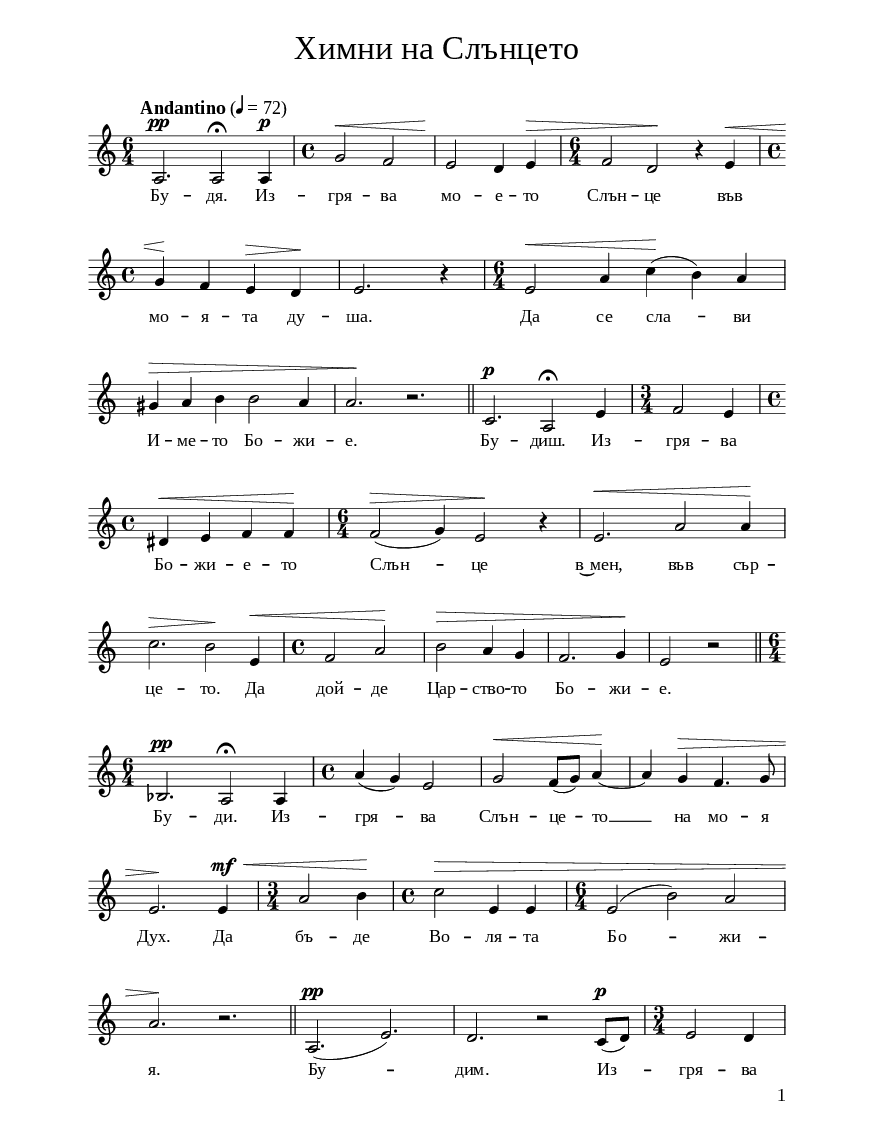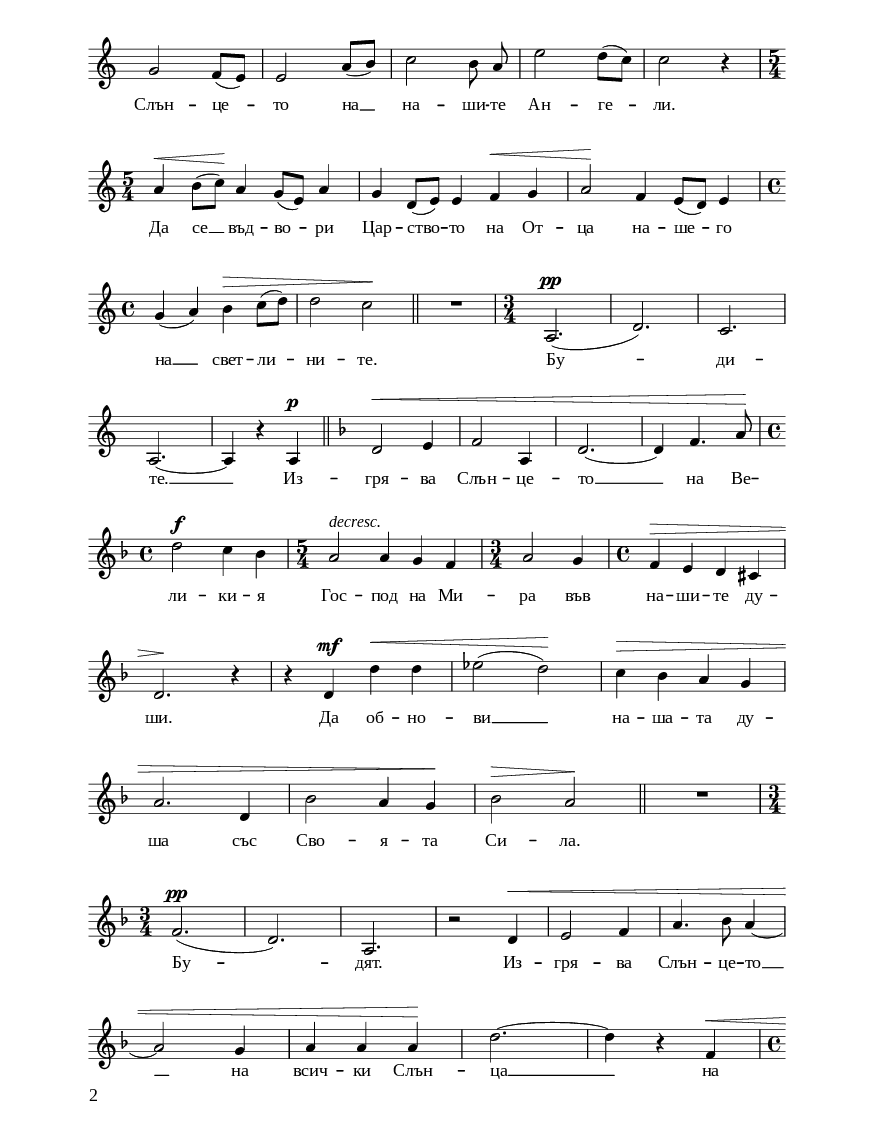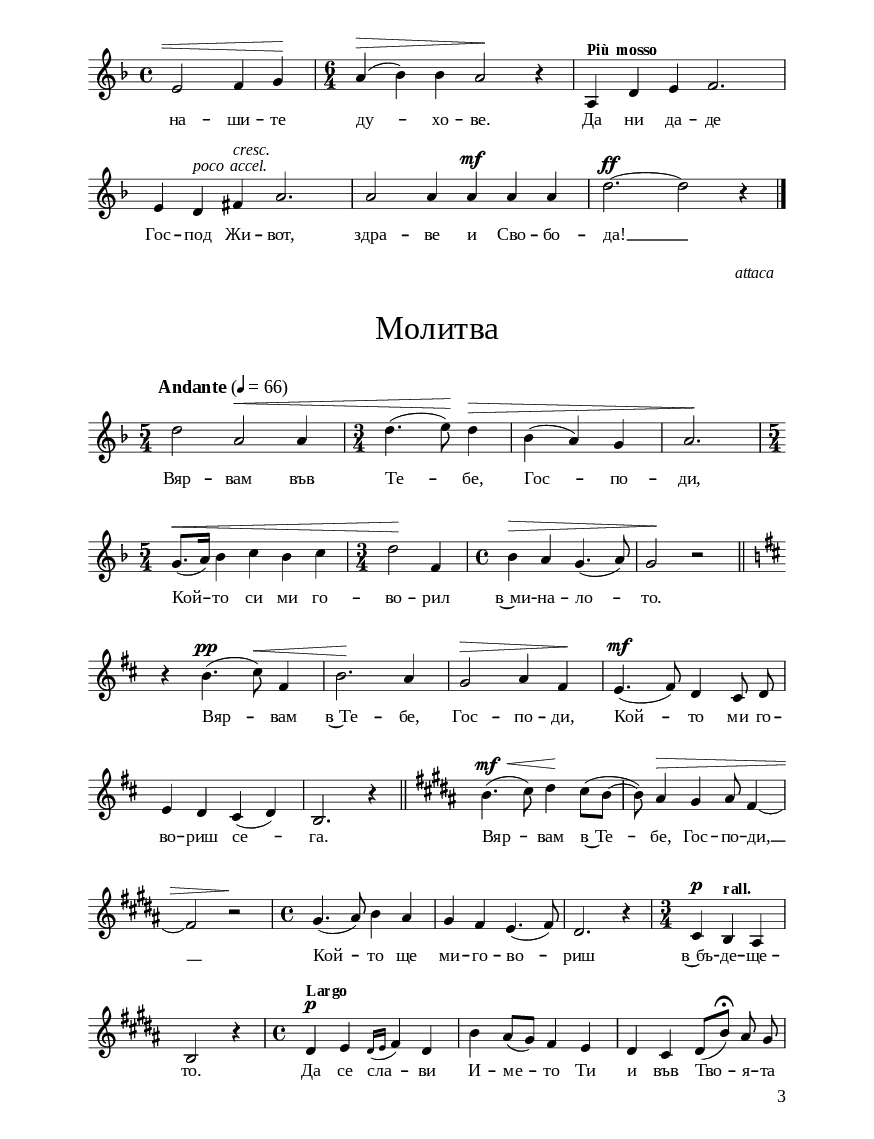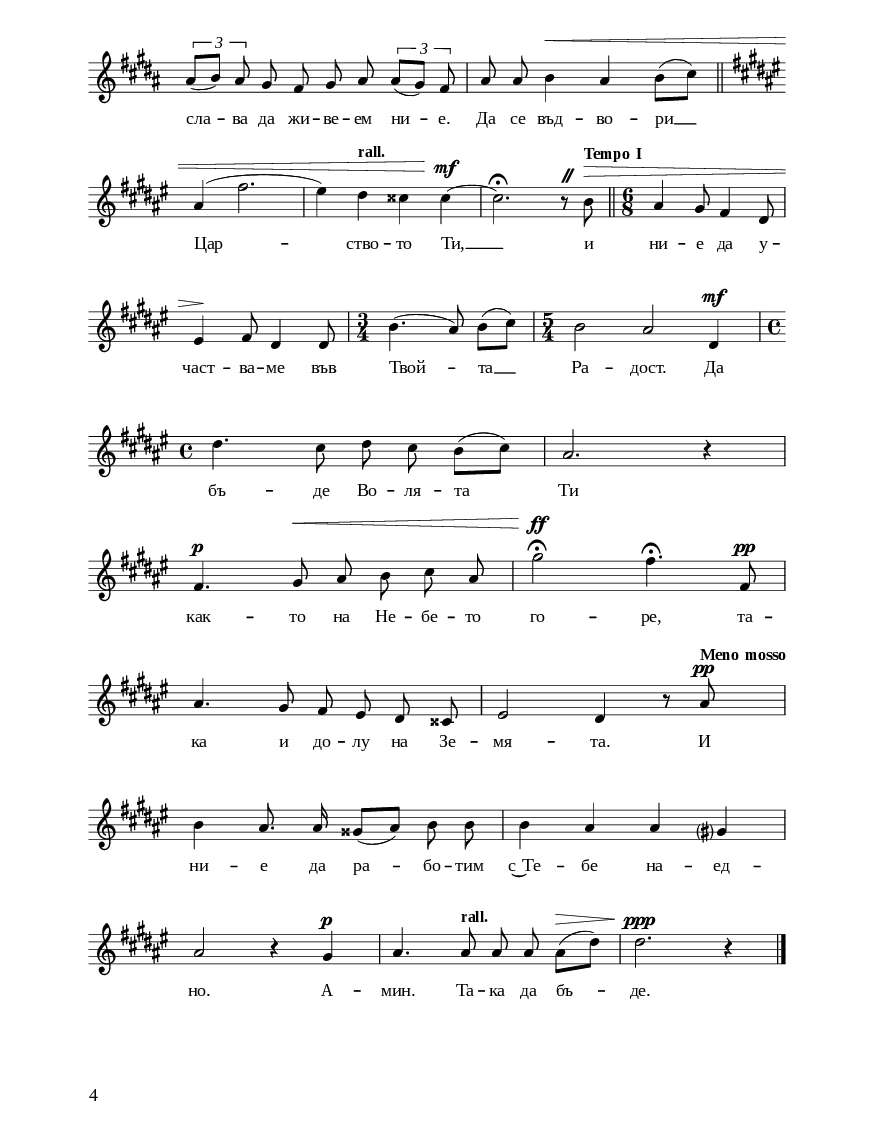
\version "2.24.2"

% include paper part and global functions
\include "include/globals.ily"

\bookpart {
  \label #'ref202
  \tocItem \markup "Химни на Слънцето"
  \include "include/bookpart-paper.ily"
  \score {
    \include "include/score-layout.ily"

    \new Voice \relative c' {
      \clef treble
      \key a \minor
      \time 6/4
      \tempoFunc "Andantino" 4 "72"
      \autoBeamOff
      a2.^\pp  a2 ^\fermata  a4^\p | % 2
      \time 4/4  | % 2
      g'2^\<  f2 | % 3
      e2 \!  d4  e4^\> | % 4
      \time 6/4  | % 4
      f2  d2 \! r4
      \override Hairpin.to-barline = ##f
      \override Hairpin.after-line-breaking = ##t
      e4^\< \break | % 5

      \time 4/4  | % 5
      g4 \! f4  e4^\>  d4  \! | % 6
      e2. r4 | % 7
      \time 6/4  | % 7
      e2^\<  a4  c4 ( \!  b4 )
      a4 \break | % 8
      gis4^\>  a4  b4  b2  a4
      | % 9
      a2. \! r2. \bar "||"
      c,2.^\p  a2 ^\fermata  e'4 | % 11
      \time 3/4  | % 11
      f2  e4 \break | % 12
      \time 4/4  | % 12
      dis4^\<  e4  f4  f4 \! | % 13
      \time 6/4  | % 13
      f2 (^\>  g4 )  e2 \! r4 | % 14
      e2.^\<  a2  a4 \! \break | % 15
      c2.^\>  b2 \! e,4^\< | % 16
      \time 4/4  | % 16
      f2  a2  \! | % 17
      b2^\>  a4  g4 | % 18
      f2.  g4  \! | % 19
      e2 r2 \bar "||"
      \break |
      \time 6/4  |
      bes2.^\pp  a2 ^\fermata  a4 | % 21
      \time 4/4  | % 21
      a'4 (  g4 )  e2 | % 22
      g2^\<  f8 ( [  g8 ) ]  a4 ~ \! | % 23
      a4  g4^\>  f4.  g8 \break | % 24
      e2.  \! e4 \mf ^\< | % 25
      \time 3/4  | % 25
      a2  b4 \! | % 26
      \time 4/4  | % 26
      c2^\>  e,4  e4 | % 27
      \time 6/4  | % 27
      e2 (  b'2 )  a2 \break | % 28
      a2. \! r2. \bar "||"
      a,2. (^\pp  e'2. ) |
      d2. r2  c8 ( [^\p  d8 ) ] | % 31
      \time 3/4  | % 31
      e2  d4  | % 32
      \break g2  f8 ( [  e8 ) ] | % 33
      e2  a8 ( [  b8 ) ] | % 34
      c2  b8  a8 | % 35
      e'2  d8 ( [  c8 ) ] | % 36
      c2 r4 \break | % 37
      \time 5/4  | % 37
      a4^\<  b8 ( [  c8 ) ] \!  a4
      g8 ( [  e8 ) ]  a4 | % 38
      g4  d8 ( [  e8 ) ]  e4  f4
      ^\<  g4 | % 39
      a2  \! f4  e8 ( [  d8 ) ]
      e4 \break |
      \time 4/4  |
      g4 (  a4 )  b4^\>  c8 ( [
      d8 ) ] | % 41
      d2  c2 \! \bar "||"
      R1 | % 43
      \time 3/4  | % 43
      a,2.^\pp ( | % 44
      d2. ) | % 45
      c2. \break | % 46
      a2. ~ | % 47
      a4 r4  a4^\p \bar "||"
      \key d \minor | % 48
      d2^\<  e4 | % 49
      f2  a,4 |
      d2. ~ | % 51
      d4  f4.  a8 \! \break | % 52
      \time 4/4  | % 52
      d2^\f  c4  bes4 | % 53
      \time 5/4  | % 53
      a2 ^\markup \italic "decresc."  a4  g4  f4 | % 54
      \time 3/4  | % 54
      a2  g4 | % 55
      \time 4/4  | % 55
      f4^\>  e4  d4  cis4 \break | % 56
      d2.  \! r4 | % 57
      r4  d4 ^\mf  d'4 ^\<  d4 | % 58
      es2 (  d2 ) \! | % 59
      c4  ^\>  bes4  a4  g4
      \break |
      a2.  d,4 | % 61
      bes'2  a4  g4 \! | % 62
      bes2 ^\>  a2 ^\! \bar "||"
      R1 \break | % 64
      \time 3/4  | % 64
      f2.^\pp ( | % 65
      d2. ) | % 66
      a2. |
      r2  d4 ^\< | % 68
      e2  f4 | % 69
      a4.  bes8  a4 ~  | \break

      a2  g4 | % 71
      a4  a4  a4 \! | % 72
      d2. ~  | % 73
      d4 r4  f,4 ^\< \break | % 74
      \time 4/4  | % 74
      e2  f4  g4  \! | % 75
      \time 6/4  | % 75
      a4 ( ^\>  bes4 )  bes4  a2  \!
      r4 | % 76
      a,4 ^\markup{ \bold {Più mosso} }  d4  e4
      f2. \break | % 77
      e4  d4 ^\markup{ \italic {poco accel.} }
      fis4 ^\markup \italic "cresc."  a2. | % 78
      a2  a4  a4 ^\mf  a4  a4 | % 79
      d2. ~ ^\ff  d2 r4 \bar "|."
    }

    \addlyrics {
      Бу -- дя. Из -- гря -- ва мо -- е --
      то Слън -- це във мо -- я -- та ду
      -- ша. Да се сла  -- ви И -- ме --
      то Бо -- жи -- е. Бу -- диш. Из --
      гря -- ва Бо -- жи -- е -- то Слън
      -- це в~мен, във сър -- це --
      то. Да дой -- де Цар -- ство -- то
      Бо -- жи -- е. Бу -- ди. Из -- гря
      -- ва Слън -- це -- то __  на
      мо -- я Дух. Да бъ -- де Во -- ля --
      та Бо -- жи -- я. Бу -- дим.
      Из  -- гря -- ва Слън -- це --
      то на __ на -- ши -- те Ан -- ге
      -- ли. Да се __ въд -- во --
      ри Цар -- ство -- то на От --
      ца на -- ше -- го на __  свет --
      ли -- ни -- те. Бу -- ди -- те. __
      Из -- гря -- ва Слън -- це -- то __
      на Ве -- ли -- ки -- я Гос --
      под на Ми -- ра във на -- ши -- те
      ду -- ши. Да об -- но -- ви __  на --
      ша -- та ду -- ша със Сво -- я --
      та Си -- ла. Бу -- дят. Из --
      гря -- ва Слън -- це -- то __ на
      всич -- ки Слън -- ца __ на на --
      ши -- те ду -- хо -- ве. Да ни
      да -- де Гос -- под Жи -- вот, здра
      -- вe и Сво -- бо -- да! __
    }

    \header {
      title = \titleFunc "Химни на Слънцето" "Himni na Slănceto"
    }

    \midi{}

  } % score

  \markup \raise #2.8 \override #'(baseline-skip . 2) {
    \column {
      \fill-line \italic { "" "" \concat {"attaca" "   " }}
    }
  }

  \label #'ref204
  \tocItem \markup "Молитва (Вярвам в теб)"
  \include "include/bookpart-paper.ily"
  \score {
    \include "include/score-layout.ily"

    \new Voice \relative c' {
      \clef treble
      \key d \minor
      \time 5/4
      \tempoFunc "Andante" 4 "66"
      \autoBeamOff
      \override Hairpin.to-barline = ##f
      \override Hairpin.after-line-breaking = ##t

      d'2  a2^\<
      a4 | % 81
      \time 3/4  | % 81
      d4. (  e8  \! )  d4 ^\> | % 82
      bes4 (  a4 )  g4 | % 83
      a2. \! | \time 5/4 \break % 84

      g8. ( [  ^\<  a16 ) ]  bes4  c4
      bes4  c4 | % 85
      \time 3/4  | % 85
      d2 \!  f,4 | % 86
      \time 4/4 bes4  ^\>  a4  g4. (  a8 ) | % 87
      g2 \! r2 \bar "||" | \break % 88

      \key b \minor | % 88
      r4  b4. ( ^\pp  cis8 ) ^\<  fis,4 | % 89
      b2.  \! a4 |
      g2^\>  a4  fis4  \! | % 91
      e4. ( ^\mf  fis8 )  d4  cis8
      d8 | \break % 92
      e4  d4  cis4 (  d4 ) | % 93
      b2. r4 \bar "||"
      | % 94
      \key b \major | % 94
      b'4. (^\mf ^\<  cis8 )  dis4 \!
      cis8 ( [  b8 ~ ] | % 95
      b8 )  ais4 ^\>  gis4  ais8
      fis4 ~ | \break % 96
      fis2 r2 \! | % 97
      \time 4/4 gis4. (  ais8 )  b4  ais4 | % 98
      gis4  fis4  e4. (  fis8 ) | % 99
      dis2. r4  |
      \time 3/4  |
      cis4 ^\p  b4 ^\markup{ \bold {rall.} } ais4 | \break % 101
      b2 r4 | % 102
      \time 4/4  | % 102
      dis4 ^\markup{ \bold {Largo} } ^\p  e4 \grace {
        dis16 ( [  e16 ]
      }
      fis4 )  dis4
      | % 103
      b'4  ais8 ( [  gis8 ) ]  fis4
      e4 | % 104
      dis4  cis4  dis8 ( [  b'8 )
      ^\fermata ]  ais8  gis8 \break | % 105
      \times 2/3  {
        ais8 ( [  b8 )]  ais8
      }
      gis8  fis8  gis8  ais8
      \times 2/3  {
        ais8 ( [  gis8 )  ] fis8
      }
      | % 106
      ais8  ais8  b4 ^\<  ais4
      b8 ( [  cis8 ) ] \bar "||"
      | % 107
      \key dis \minor | \break % 107
      ais4 (  fis'2. | % 108
      eis4 )  dis4 ^\markup{ \bold {rall.} }
      cisis4  cisis4 ~
      ^\mf | % 109
      cisis2. ^\fermata r8^\markup{\musicglyph "scripts.caesura.straight"} b8^\markup{
        \bold {
          Tempo I
        }
      }
      ^\> | \bar "||"
      \time 6/8  |
      ais4  gis8  fis4  dis8 \break | % 111
      eis4  \! fis8 \!  dis4  dis8 | % 112
      \time 3/4  | % 112
      b'4. (  ais8 )  b8 ( [  cis8
      ) ] | % 113
      \time 5/4  | % 113
      b2  ais2  dis,4 ^\mf | \break % 114
      \time 4/4  | % 114
      dis'4.  cis8  dis8
      cis8   b8 ( [  cis8 ) ] | % 115
      ais2. r4 \break  | % 116
      fis4. ^\p  gis8 ^\<  ais8   b8
      cis8  ais8  | % 117
      gis'2 ^\fermata \! ^\ff  fis4. ^\fermata
      fis,8 ^\pp | \break % 118
      ais4.  gis8  fis8 eis8
      dis8  cisis8  | % 119
      eis2  dis4 r8  ais'8 ^\markup{
        \bold {
          Meno
          mosso
        }
      } ^\pp | \break
      b4  ais8.  ais16  gisis8 ( [
      ais8 ) ]  b8  b8 | % 121
      b4  ais4  ais4  gis?4 \break | % 122
      ais2 r4  gis4 ^\p | % 123
      ais4.  ais8 ^\markup{ \bold {rall.} }  ais8
      ais8  ais8 ( [ ^\>  dis8 ) ] | % 124
      dis2. \! ^\ppp r4 \bar "|."


    }
    \addlyrics {
      Вяр --
      вам във Те -- бе, Гос -- по
      -- ди, Кой -- то си ми го -- во
      -- рил в~ми -- на -- ло -- то. Вяр -- вам в~Те -- бе, Гос -- по
      -- ди, Кой -- то ми го -- во --
      риш се -- га. Вяр -- вам
      в~Те -- бе, Гос -- по -- ди, __
      Кой -- то ще ми -- го -- во
      -- риш в~бъ -- де -- ще -- то. Да
      се  сла -- ви И -- ме --
      то Ти и във Тво -- я -- та
      сла -- ва да жи -- ве -- ем ни
      -- е. Да се въд -- во -- ри __
      Цар -- ство -- то Ти, __
      и ни -- е да у -- част -- ва -- ме
      във Твой -- та __ Ра -- дост.
      Да бъ -- де Во -- ля -- та Ти
      как -- то на Не -- бе -- то го --
      ре, та -- ка и до -- лу на Зе --
      мя -- та. И ни -- е да ра -- бо
      -- тим с~Те -- бе на -- ед -- но. А
      -- мин. Та -- ка да бъ -- де.}

      \header {
        title = \titleFunc "Молитва" "Molitva"
      }

      \midi{}

    } % score


  } % bookpart

  % Più mosso
  %
